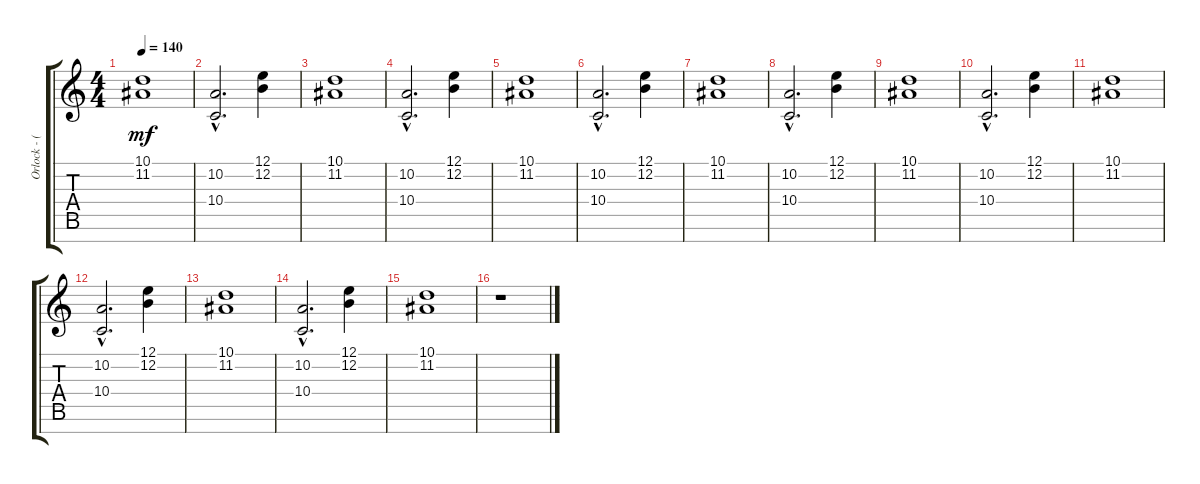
\track ("Orlock - (Additional Choir Overdub)" "Orlock - (") {instrument pad4choir}
\staff {score tabs}
\tuning (E4 B3 G3 D3 A2 E2 B1) {hide}
\ts (4 4)
\tempo 140
\clef g2
\ks c
(10.1 11.2).1{dy mf} |
(10.2{hac} 10.4{hac}).2{d} (12.1 12.2).4 |
(10.1 11.2).1 |
(10.2{hac} 10.4{hac}).2{d} (12.1 12.2).4 |
(10.1 11.2).1 |
(10.2{hac} 10.4{hac}).2{d} (12.1 12.2).4 |
(10.1 11.2).1 |
(10.2{hac} 10.4{hac}).2{d} (12.1 12.2).4 |
(10.1 11.2).1 |
(10.2{hac} 10.4{hac}).2{d} (12.1 12.2).4 |
(10.1 11.2).1 |
(10.2{hac} 10.4{hac}).2{d} (12.1 12.2).4 |
(10.1 11.2).1 |
(10.2{hac} 10.4{hac}).2{d} (12.1 12.2).4 |
(10.1 11.2).1 |
r.1
